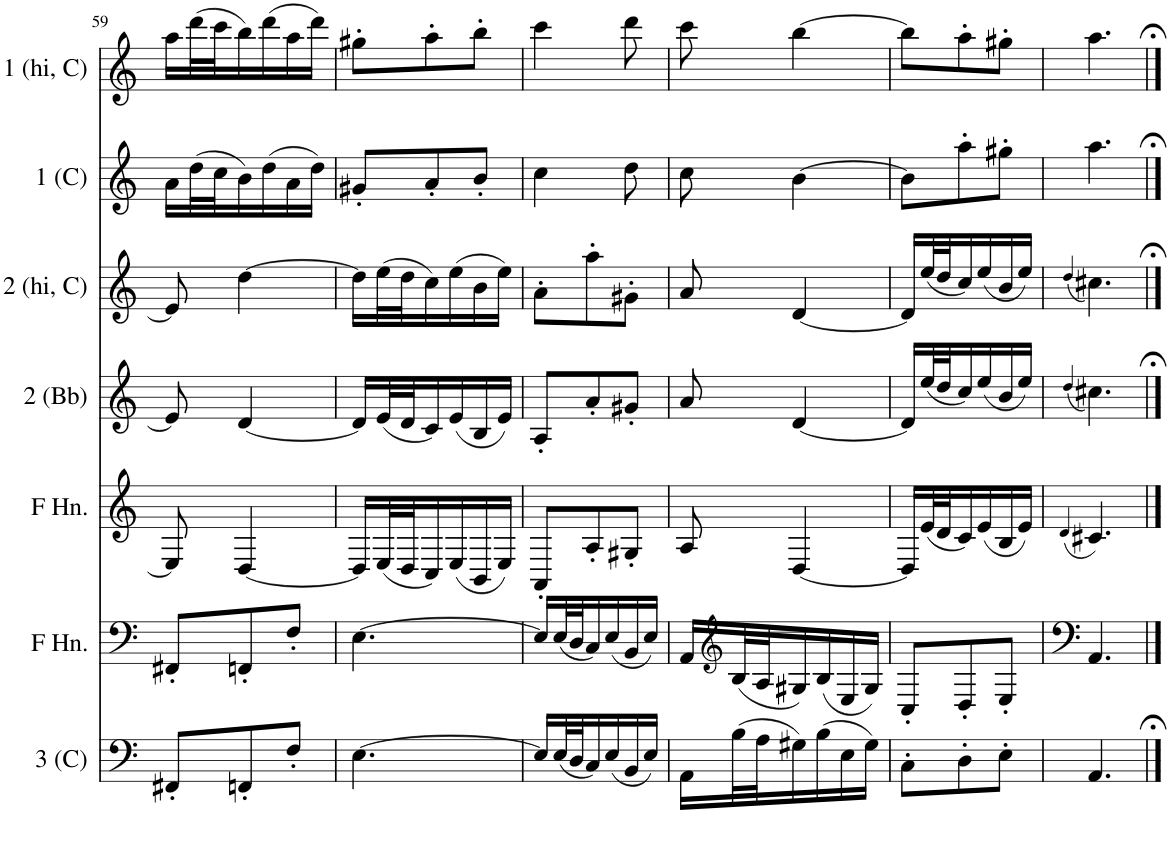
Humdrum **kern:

**kern	**kern	**kern	**kern	**kern	**kern	**kern
*part7	*part6	*part5	*part4	*part3	*part2	*part1
*staff7	*staff6	*staff5	*staff4	*staff3	*staff2	*staff1
*I"Part 3 in C	*I"Horn in F	*I"Horn in F	*I"Part 2 in Bb	*I"Part 2 (Higher) in C	*I"Part 1 in C	*I"Part 1 (Higher) in C
*I'3 (C)	*	*	*I'2 (Bb)	*I'2 (hi, C)	*I'1 (C)	*I'1 (hi, C)
!!LO:PB:g=z
*clefF4	*clefF4	*clefG2	*clefG2	*clefG2	*clefG2	*clefG2
*	*ITrd4c7	*ITrd4c7	*ITrd1c2	*	*	*
*k[]	*k[]	*k[]	*k[]	*k[]	*k[]	*k[]
*M3/8	*M3/8	*M3/8	*M3/8	*M3/8	*M3/8	*M3/8
=59	=59	=59	=59	=59	=59	=59
8FF#X'/L	8FF#X'/L	8E/]	8e/]	8e/]	16a\LL	16aa\LL
.	.	.	.	.	(32dd\L	(32ddd\L
.	.	.	.	.	32cc\J	32ccc\J
8FFn'/	8FFn'/	[4D/	[4d/	[4dd\	16b\)	16bb\)
.	.	.	.	.	(16dd\	(16ddd\
8F'/J	8F'/J	.	.	.	16a\	16aa\
.	.	.	.	.	16dd\JJ)	16ddd\JJ)
=60	=60	=60	=60	=60	=60	=60
[4.E\	[4.E\	16D/LL]	16d/LL]	16dd\LL]	8g#X'/L	8gg#X'\L
.	.	(32E/L	(32e/L	(32ee\L	.	.
.	.	32D/J	32d/J	32dd\J	.	.
.	.	16C/)	16c/)	16cc\)	8a'/	8aa'\
.	.	(16E/	(16e/	(16ee\	.	.
.	.	16BB/	16B/	16b\	8b'/J	8bb'\J
.	.	16E/JJ)	16e/JJ)	16ee\JJ)	.	.
=61	=61	=61	=61	=61	=61	=61
16E/LL]	16E/LL]	8AA'/L	8A'/L	8a'\L	4cc\	4ccc\
(32E/L	(32E/L	.	.	.	.	.
32D/J	32D/J	.	.	.	.	.
16C/)	16C/)	8A'/	8a'/	8aa'\	.	.
(16E/	(16E/	.	.	.	.	.
16BB/	16BB/	8G#X'/J	8g#X'/J	8g#X'\J	8dd\	8ddd\
16E/JJ)	16E/JJ)	.	.	.	.	.
=62	=62	=62	=62	=62	=62	=62
16AA\LL	16AA/LL	8A/	8a/	8a/	8cc\	8ccc\
*	*clefG2	*	*	*	*	*
(32B\L	(32B/L	.	.	.	.	.
32A\J	32A/J	.	.	.	.	.
16G#X\)	16G#X/)	[4D/	[4d/	[4d/	[4b\	[4bb\
(16B\	(16B/	.	.	.	.	.
16E\	16E/	.	.	.	.	.
16G#\JJ)	16G#/JJ)	.	.	.	.	.
=63	=63	=63	=63	=63	=63	=63
8C'\L	8C'/L	16D/LL]	16d/LL]	16d/LL]	8b\L]	8bb\L]
.	.	(32e/L	(32ee/L	(32ee/L	.	.
.	.	32d/J	32dd/J	32dd/J	.	.
8D'\	8D'/	16c/)	16cc/)	16cc/)	8aa'\	8aa'\
.	.	(16e/	(16ee/	(16ee/	.	.
8E'\J	8E'/J	16B/	16b/	16b/	8gg#X'\J	8gg#X'\J
.	.	16e/JJ)	16ee/JJ)	16ee/JJ)	.	.
=64	=64	=64	=64	=64	=64	=64
.	.	(4qd/	(4qdd/	(4qdd/	.	.
4.AA/	4.AA/	4.c#X/)	4.cc#X\)	4.cc#X\)	4.aa\	4.aa\
==	==	==	==	==	==	==
*-	*-	*-	*-	*-	*-	*-
